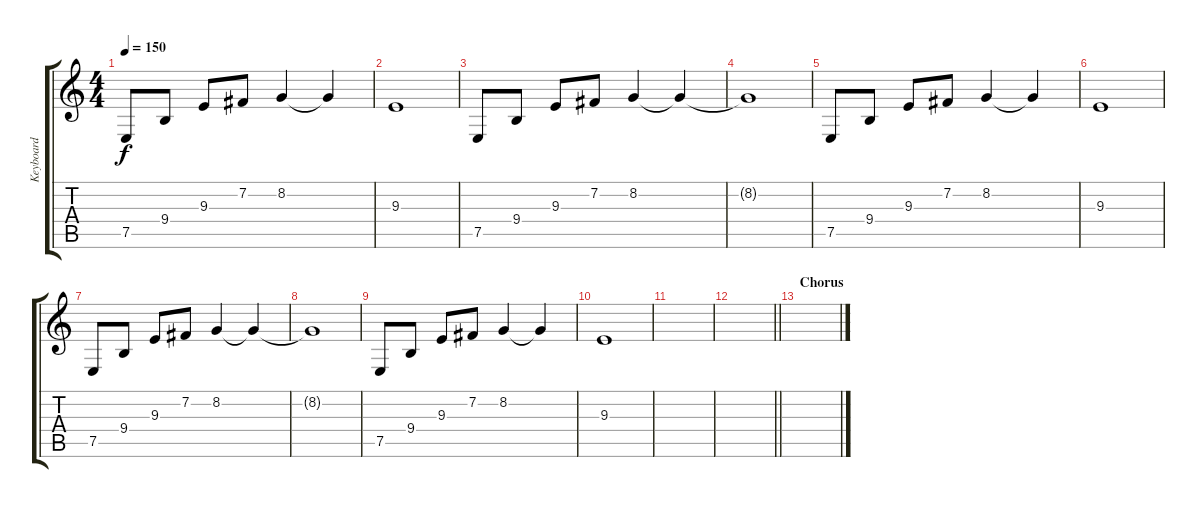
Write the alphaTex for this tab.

\track ("Keyboard" "Keyboard") {instrument acousticgrandpiano}
\staff {score tabs}
\tuning (E4 B3 G3 D3 A2 E2) {hide}
\ts (4 4)
\tempo 150
\clef g2
\ks c
7.5.8{dy f} 9.4.8 9.3.8 7.2.8 8.2.4 8.2{t}.4 |
9.3.1 |
7.5.8{volume 13} 9.4.8 9.3.8 7.2.8 8.2.4 8.2{t}.4 |
8.2{t}.1 |
7.5.8 9.4.8 9.3.8 7.2.8 8.2.4 8.2{t}.4 |
9.3.1 |
7.5.8 9.4.8 9.3.8 7.2.8 8.2.4 8.2{t}.4 |
8.2{t}.1 |
7.5.8 9.4.8 9.3.8 7.2.8 8.2.4 8.2{t}.4 |
9.3.1 |
|
\barLineRight lightlight
|
\section ("" "Chorus")
